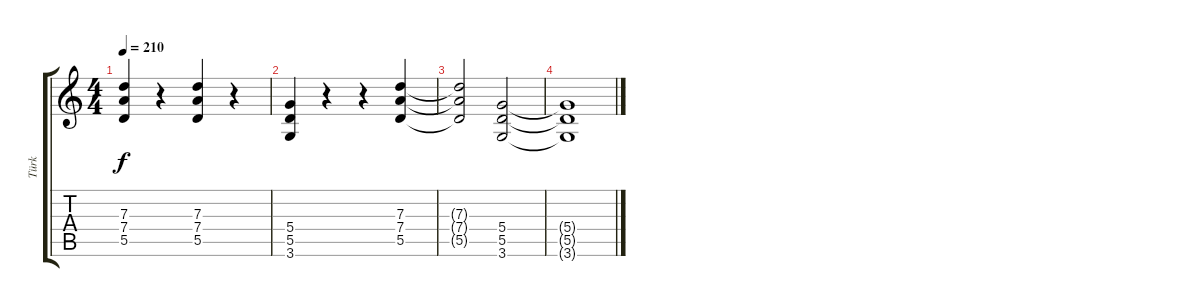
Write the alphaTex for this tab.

\track ("Türk" "Türk") {instrument distortionguitar}
\staff {score tabs}
\tuning (E4 B3 G3 D3 A2 E2) {hide}
\ts (4 4)
\tempo 210
\clef g2
\ks c
(7.3 7.4 5.5).4{dy f} r.4 (7.3 7.4 5.5).4 r.4 |
(5.4 5.5 3.6).4 r.4 r.4 (7.3 7.4 5.5).4 |
(7.3{t} 7.4{t} 5.5{t}).2 (5.4 5.5 3.6).2 |
(5.4{t} 5.5{t} 3.6{t}).1
